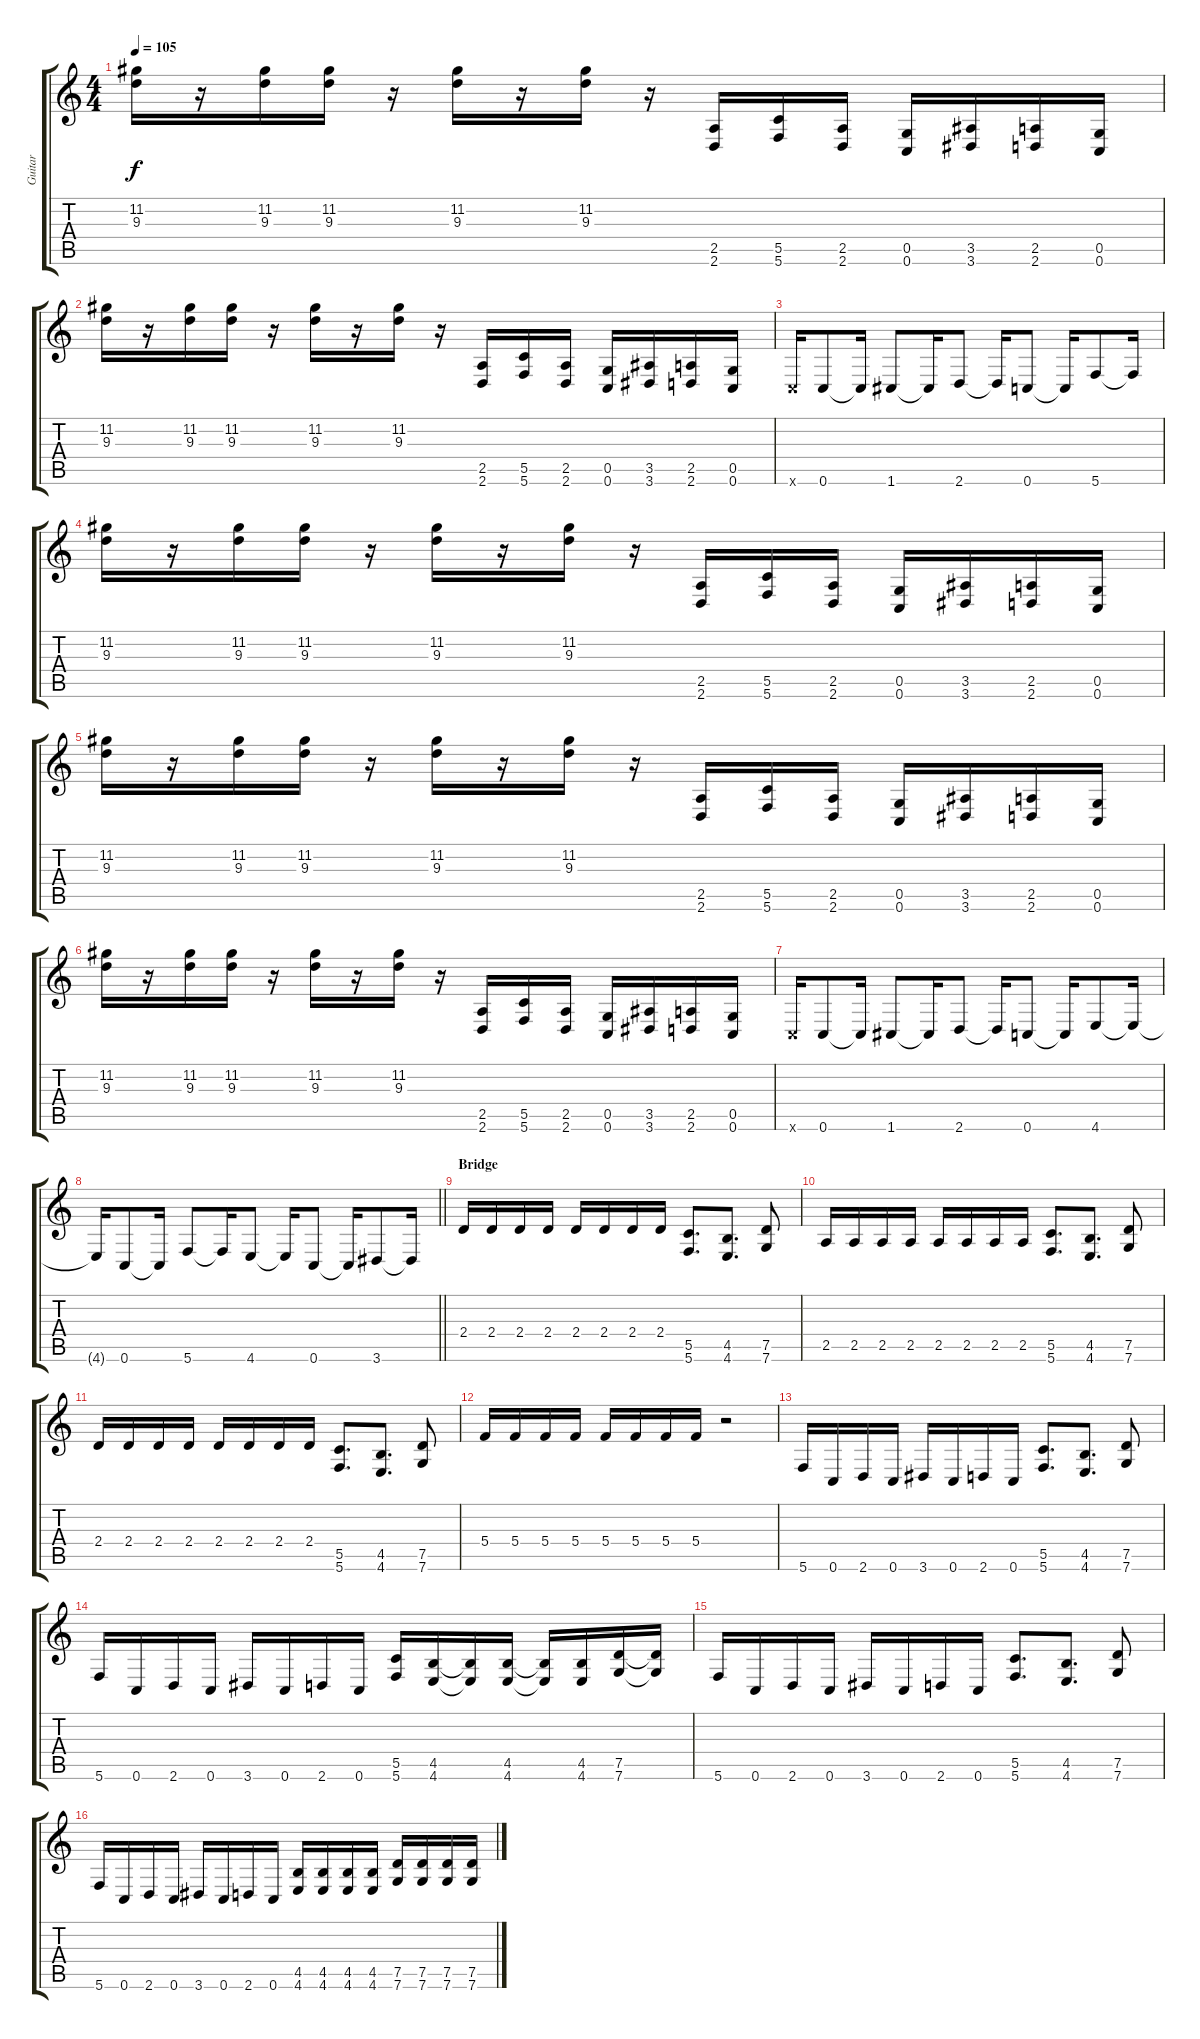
\track ("Guitar" "Guitar") {instrument distortionguitar}
\staff {score tabs}
\tuning (D4 A3 F3 C3 G2 C2) {hide}
\ts (4 4)
\tempo 105
\clef g2
\ks c
(11.2 9.3).16{dy f} r.16 (11.2 9.3).16 (11.2 9.3).16 r.16 (11.2 9.3).16 r.16 (11.2 9.3).16 r.16 (2.5 2.6).16 (5.5 5.6).16 (2.5 2.6).16 (0.5 0.6).16 (3.5 3.6).16 (2.5 2.6).16 (0.5 0.6).16 |
(11.2 9.3).16 r.16 (11.2 9.3).16 (11.2 9.3).16 r.16 (11.2 9.3).16 r.16 (11.2 9.3).16 r.16 (2.5 2.6).16 (5.5 5.6).16 (2.5 2.6).16 (0.5 0.6).16 (3.5 3.6).16 (2.5 2.6).16 (0.5 0.6).16 |
0.6{x}.16 0.6.8 0.6{t}.16 1.6.8 1.6{t}.16 2.6.8 2.6{t}.16 0.6.8 0.6{t}.16 5.6.8 5.6{t}.16 |
(11.2 9.3).16 r.16 (11.2 9.3).16 (11.2 9.3).16 r.16 (11.2 9.3).16 r.16 (11.2 9.3).16 r.16 (2.5 2.6).16 (5.5 5.6).16 (2.5 2.6).16 (0.5 0.6).16 (3.5 3.6).16 (2.5 2.6).16 (0.5 0.6).16 |
(11.2 9.3).16 r.16 (11.2 9.3).16 (11.2 9.3).16 r.16 (11.2 9.3).16 r.16 (11.2 9.3).16 r.16 (2.5 2.6).16 (5.5 5.6).16 (2.5 2.6).16 (0.5 0.6).16 (3.5 3.6).16 (2.5 2.6).16 (0.5 0.6).16 |
(11.2 9.3).16 r.16 (11.2 9.3).16 (11.2 9.3).16 r.16 (11.2 9.3).16 r.16 (11.2 9.3).16 r.16 (2.5 2.6).16 (5.5 5.6).16 (2.5 2.6).16 (0.5 0.6).16 (3.5 3.6).16 (2.5 2.6).16 (0.5 0.6).16 |
0.6{x}.16 0.6.8 0.6{t}.16 1.6.8 1.6{t}.16 2.6.8 2.6{t}.16 0.6.8 0.6{t}.16 4.6.8 4.6{t}.16 |
\barLineRight lightlight
4.6{t}.16 0.6.8 0.6{t}.16 5.6.8 5.6{t}.16 4.6.8 4.6{t}.16 0.6.8 0.6{t}.16 3.6.8 3.6{t}.16 |
\section ("" "Bridge")
2.4.16 2.4.16 2.4.16 2.4.16 2.4.16 2.4.16 2.4.16 2.4.16 (5.5 5.6).8{d} (4.5 4.6).8{d} (7.5 7.6).8 |
2.5.16 2.5.16 2.5.16 2.5.16 2.5.16 2.5.16 2.5.16 2.5.16 (5.5 5.6).8{d} (4.5 4.6).8{d} (7.5 7.6).8 |
2.4.16 2.4.16 2.4.16 2.4.16 2.4.16 2.4.16 2.4.16 2.4.16 (5.5 5.6).8{d} (4.5 4.6).8{d} (7.5 7.6).8 |
5.4.16 5.4.16 5.4.16 5.4.16 5.4.16 5.4.16 5.4.16 5.4.16 r.2 |
5.6.16 0.6.16 2.6.16 0.6.16 3.6.16 0.6.16 2.6.16 0.6.16 (5.5 5.6).8{d} (4.5 4.6).8{d} (7.5 7.6).8 |
5.6.16 0.6.16 2.6.16 0.6.16 3.6.16 0.6.16 2.6.16 0.6.16 (5.5 5.6).16 (4.5 4.6).16 (4.5{t} 4.6{t}).16 (4.5 4.6).16 (4.5{t} 4.6{t}).16 (4.5 4.6).16 (7.5 7.6).16 (7.5{t} 7.6{t}).16 |
5.6.16 0.6.16 2.6.16 0.6.16 3.6.16 0.6.16 2.6.16 0.6.16 (5.5 5.6).8{d} (4.5 4.6).8{d} (7.5 7.6).8 |
5.6.16 0.6.16 2.6.16 0.6.16 3.6.16 0.6.16 2.6.16 0.6.16 (4.5 4.6).16 (4.5 4.6).16 (4.5 4.6).16 (4.5 4.6).16 (7.5 7.6).16 (7.5 7.6).16 (7.5 7.6).16 (7.5 7.6).16
